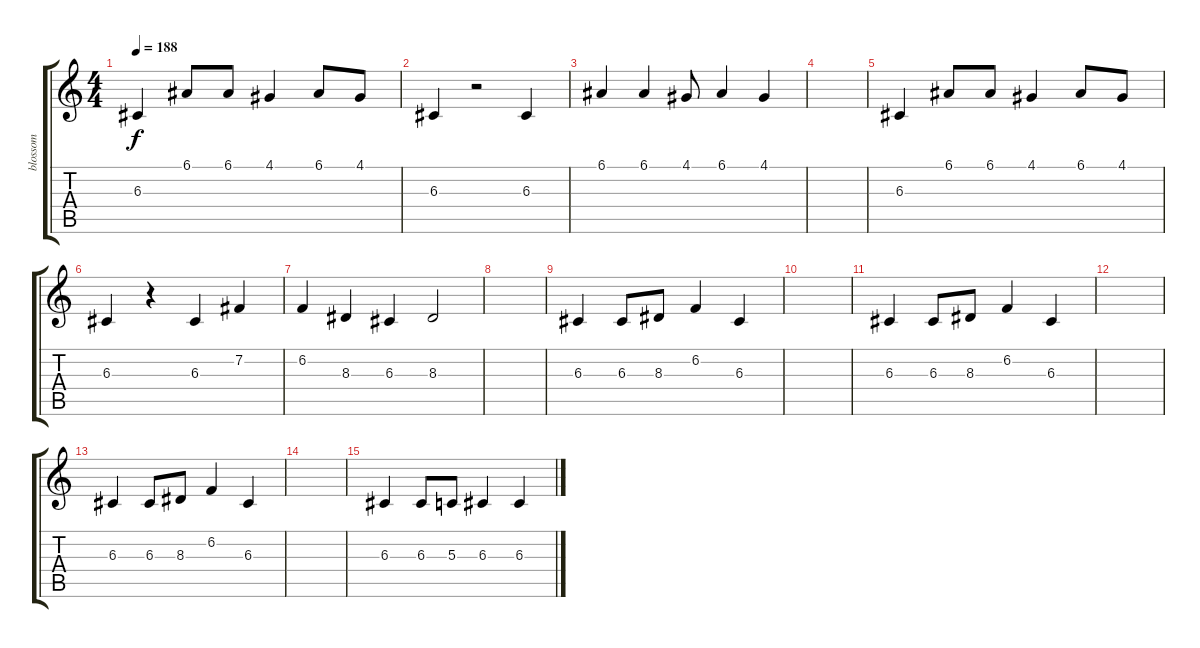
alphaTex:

\track ("blossom" "blossom") {instrument lead6voice}
\staff {score tabs}
\tuning (E4 B3 G3 D3 A2 E2) {hide}
\ts (4 4)
\tempo 188
\clef g2
\ks c
6.3.4{dy f} 6.1.8 6.1.8 4.1.4 6.1.8 4.1.8 |
6.3.4 r.2 6.3.4 |
6.1.4 6.1.4 4.1.8 6.1.4 4.1.4 |
|
6.3.4 6.1.8 6.1.8 4.1.4 6.1.8 4.1.8 |
6.3.4 r.4 6.3.4 7.2.4 |
6.2.4 8.3.4 6.3.4 8.3.2 |
|
6.3.4 6.3.8 8.3.8 6.2.4 6.3.4 |
|
6.3.4 6.3.8 8.3.8 6.2.4 6.3.4 |
|
6.3.4 6.3.8 8.3.8 6.2.4 6.3.4 |
|
6.3.4 6.3.8 5.3.8 6.3.4 6.3.4
